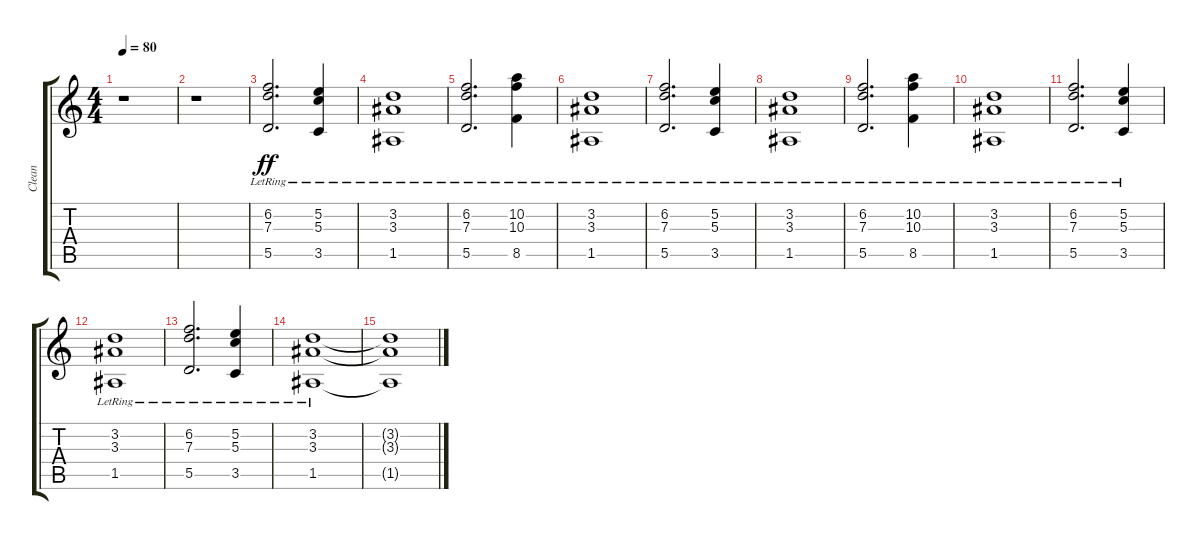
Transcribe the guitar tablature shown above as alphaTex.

\track ("Clean" "Clean") {instrument electricguitarclean}
\staff {score tabs}
\tuning (E4 B3 G3 D3 A2 D2) {hide}
\ts (4 4)
\tempo 80
\clef g2
\ks c
r.1{dy f} |
r.1 |
(6.2{lr} 7.3{lr} 5.5{lr}).2{d dy ff} (5.2{lr} 5.3{lr} 3.5{lr}).4 |
(3.2{lr} 3.3{lr} 1.5{lr}).1 |
(6.2{lr} 7.3{lr} 5.5{lr}).2{d} (10.2{lr} 10.3{lr} 8.5{lr}).4 |
(3.2{lr} 3.3{lr} 1.5{lr}).1 |
(6.2{lr} 7.3{lr} 5.5{lr}).2{d} (5.2{lr} 5.3{lr} 3.5{lr}).4 |
(3.2{lr} 3.3{lr} 1.5{lr}).1 |
(6.2{lr} 7.3{lr} 5.5{lr}).2{d} (10.2{lr} 10.3{lr} 8.5{lr}).4 |
(3.2{lr} 3.3{lr} 1.5{lr}).1 |
(6.2{lr} 7.3{lr} 5.5{lr}).2{d} (5.2{lr} 5.3{lr} 3.5{lr}).4 |
(3.2{lr} 3.3{lr} 1.5{lr}).1 |
(6.2{lr} 7.3{lr} 5.5{lr}).2{d} (5.2{lr} 5.3{lr} 3.5{lr}).4 |
(3.2{lr} 3.3{lr} 1.5{lr}).1 |
(3.2{t} 3.3{t} 1.5{t}).1
